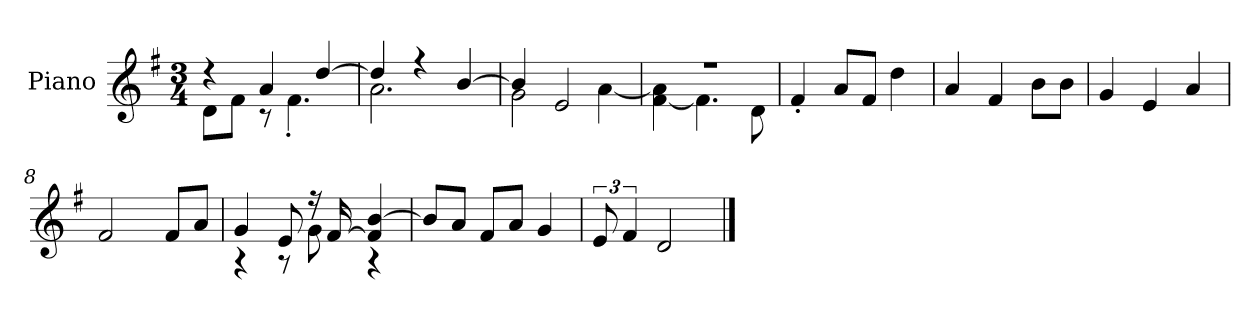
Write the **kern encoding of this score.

**kern
*part1
*staff1
*I"Piano
*I'P-no
*clefG2
*k[f#]
*M3/4
*MM171
=1
*^
4r	8d\L
.	8f#\J
4a/	8r
.	4.f#'\
[4dd/	.
=2	=2
4dd/]	2.a\
4r	.
[4b/	.
=3	=3
4b/]	2g\
2e/	.
.	[4a\
=4	=4
2.r	[4f#\ 4a\]
.	4.f#\]
.	8d\
*v	*v
=5
4f#'/
8a/L
8f#/J
4dd\
=6
4a/
4f#/
8b\L
8b\J
=7
4g/
4e/
4a/
=8
2f#/
8f#/L
8a/J
!!LO:LB:g=z
=9
*^
4g/	4r
8e/	8r
16r	8g\
[16f#/	.
4f#/] [4b/	4r
*v	*v
=10
8b/L]
8a/J
8f#/L
8a/J
4g/
=11
12e/
6f#/
2d/
==
*-
